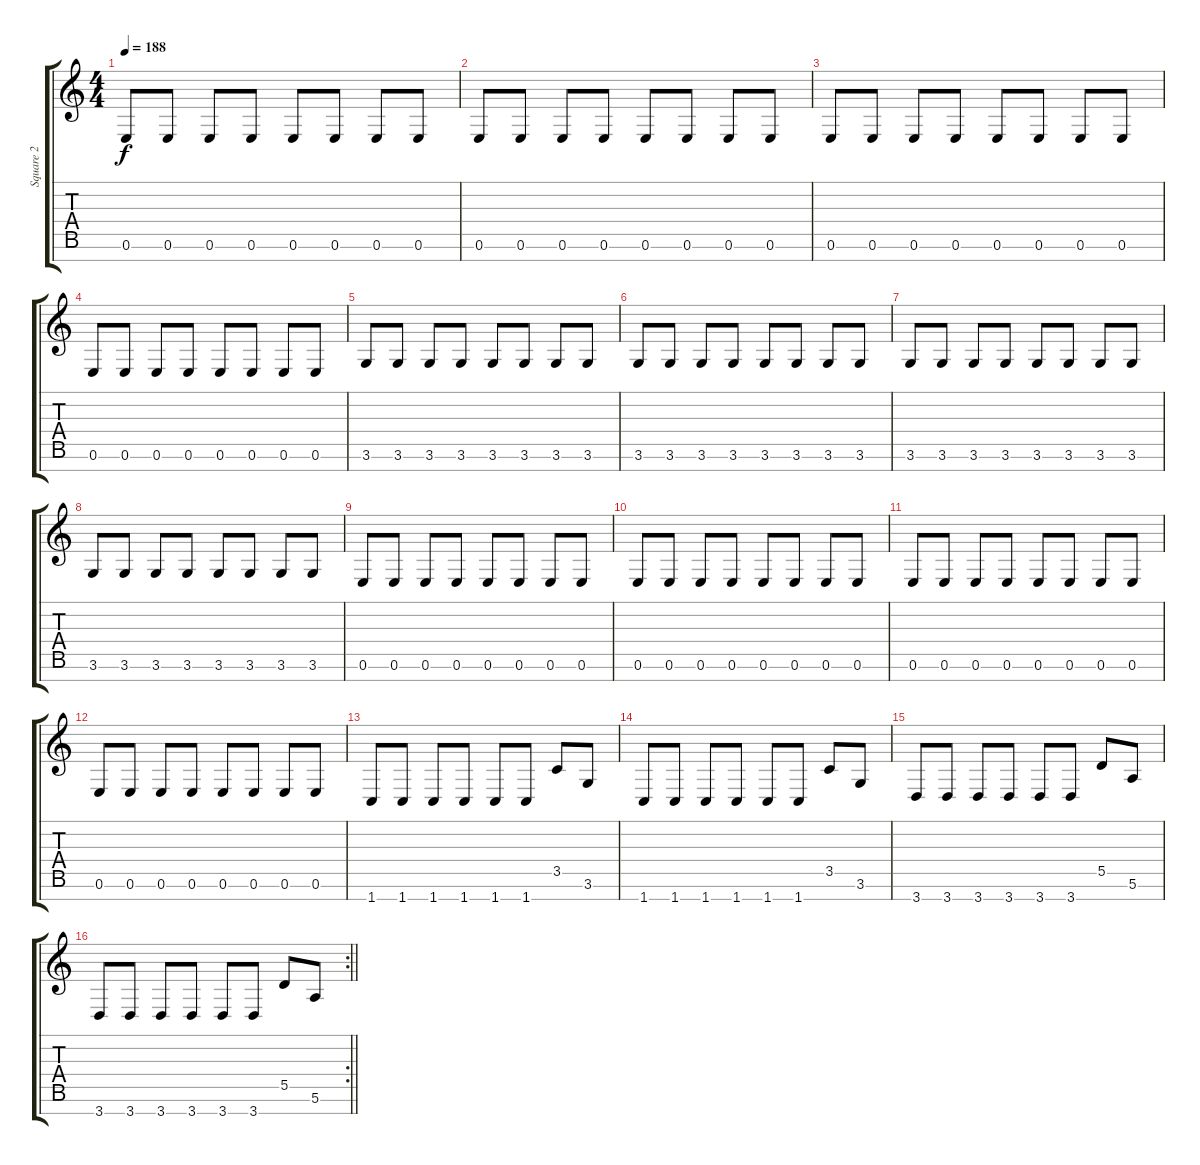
\track ("Square 2" "Square 2") {instrument overdrivenguitar}
\staff {score tabs}
\tuning (E4 B3 G3 D3 A2 E2 B1) {hide}
\ts (4 4)
\tempo 188
\clef g2
\ks c
0.6.8{dy f} 0.6.8 0.6.8 0.6.8 0.6.8 0.6.8 0.6.8 0.6.8 |
0.6.8 0.6.8 0.6.8 0.6.8 0.6.8 0.6.8 0.6.8 0.6.8 |
0.6.8 0.6.8 0.6.8 0.6.8 0.6.8 0.6.8 0.6.8 0.6.8 |
0.6.8 0.6.8 0.6.8 0.6.8 0.6.8 0.6.8 0.6.8 0.6.8 |
3.6.8 3.6.8 3.6.8 3.6.8 3.6.8 3.6.8 3.6.8 3.6.8 |
3.6.8 3.6.8 3.6.8 3.6.8 3.6.8 3.6.8 3.6.8 3.6.8 |
3.6.8 3.6.8 3.6.8 3.6.8 3.6.8 3.6.8 3.6.8 3.6.8 |
3.6.8 3.6.8 3.6.8 3.6.8 3.6.8 3.6.8 3.6.8 3.6.8 |
0.6.8 0.6.8 0.6.8 0.6.8 0.6.8 0.6.8 0.6.8 0.6.8 |
0.6.8 0.6.8 0.6.8 0.6.8 0.6.8 0.6.8 0.6.8 0.6.8 |
0.6.8 0.6.8 0.6.8 0.6.8 0.6.8 0.6.8 0.6.8 0.6.8 |
0.6.8 0.6.8 0.6.8 0.6.8 0.6.8 0.6.8 0.6.8 0.6.8 |
1.7.8 1.7.8 1.7.8 1.7.8 1.7.8 1.7.8 3.5.8 3.6.8 |
1.7.8 1.7.8 1.7.8 1.7.8 1.7.8 1.7.8 3.5.8 3.6.8 |
3.7.8 3.7.8 3.7.8 3.7.8 3.7.8 3.7.8 5.5.8 5.6.8 |
\rc 2
\barLineRight lightlight
3.7.8 3.7.8 3.7.8 3.7.8 3.7.8 3.7.8 5.5.8 5.6.8
